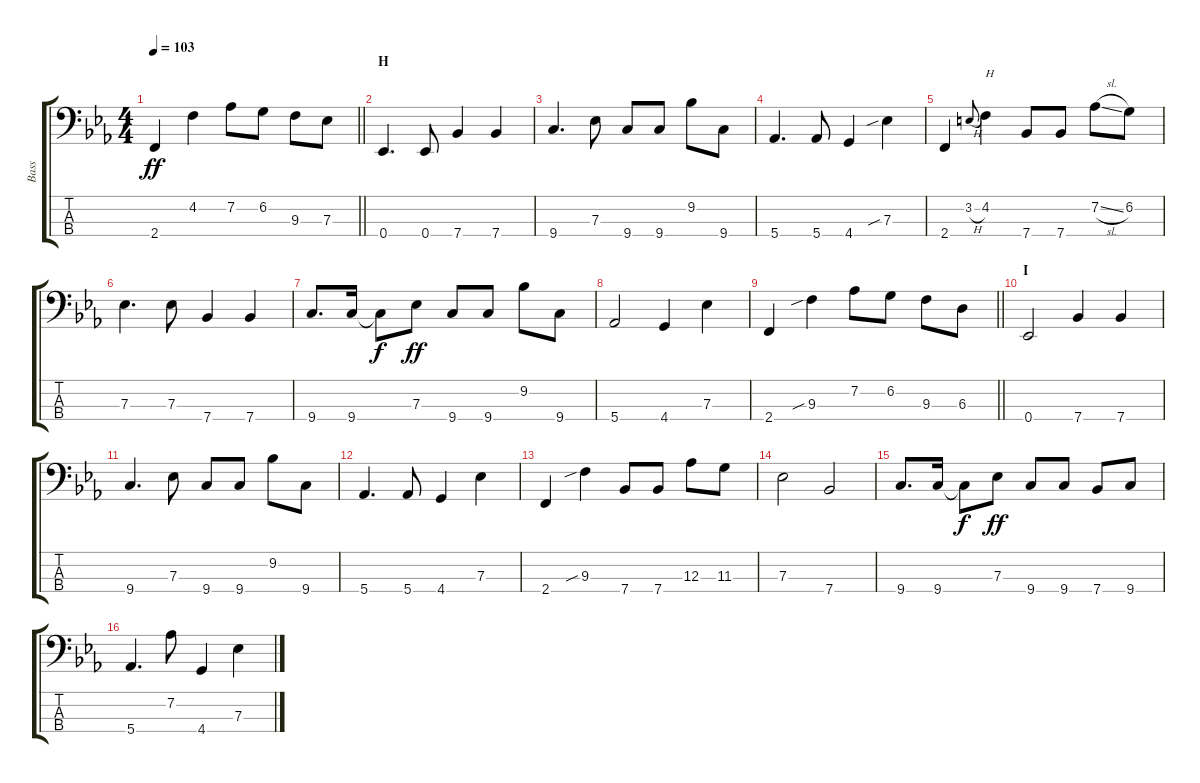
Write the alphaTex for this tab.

\track ("Bass" "Bass") {instrument electricbasspick}
\staff {score tabs}
\tuning (Gb2 Db2 Ab1 Eb1) {hide}
\ts (4 4)
\tempo 103
\clef f4
\barLineRight lightlight
\ks eb
2.4.4{dy ff} 4.2.4 7.2.8 6.2.8 9.3.8 7.3.8 |
\section ("" "H")
0.4.4{d} 0.4.8 7.4.4 7.4.4 |
9.4.4{d} 7.3.8 9.4.8 9.4.8 9.2.8 9.4.8 |
5.4.4{d} 5.4.8 4.4.4 7.3{sib}.4 |
2.4.4 3.2{h}.8{gr onbeat} 4.2.4{txt "H"} 7.4.8 7.4.8 7.2{sl}.8 6.2.8 |
7.3.4{d} 7.3.8 7.4.4 7.4.4 |
9.4.8{d} 9.4.16 9.4{t}.8{dy f} 7.3.8{dy ff} 9.4.8 9.4.8 9.2.8 9.4.8 |
5.4.2 4.4.4 7.3.4 |
\barLineRight lightlight
2.4.4 9.3{sib}.4 7.2.8 6.2.8 9.3.8 6.3.8 |
\section ("" "I")
0.4.2 7.4.4 7.4.4 |
9.4.4{d} 7.3.8 9.4.8 9.4.8 9.2.8 9.4.8 |
5.4.4{d} 5.4.8 4.4.4 7.3.4 |
2.4.4 9.3{sib}.4 7.4.8 7.4.8 12.3.8 11.3.8 |
7.3.2 7.4.2 |
9.4.8{d} 9.4.16 9.4{t}.8{dy f} 7.3.8{dy ff} 9.4.8 9.4.8 7.4.8 9.4.8 |
5.4.4{d} 7.2.8 4.4.4 7.3.4
